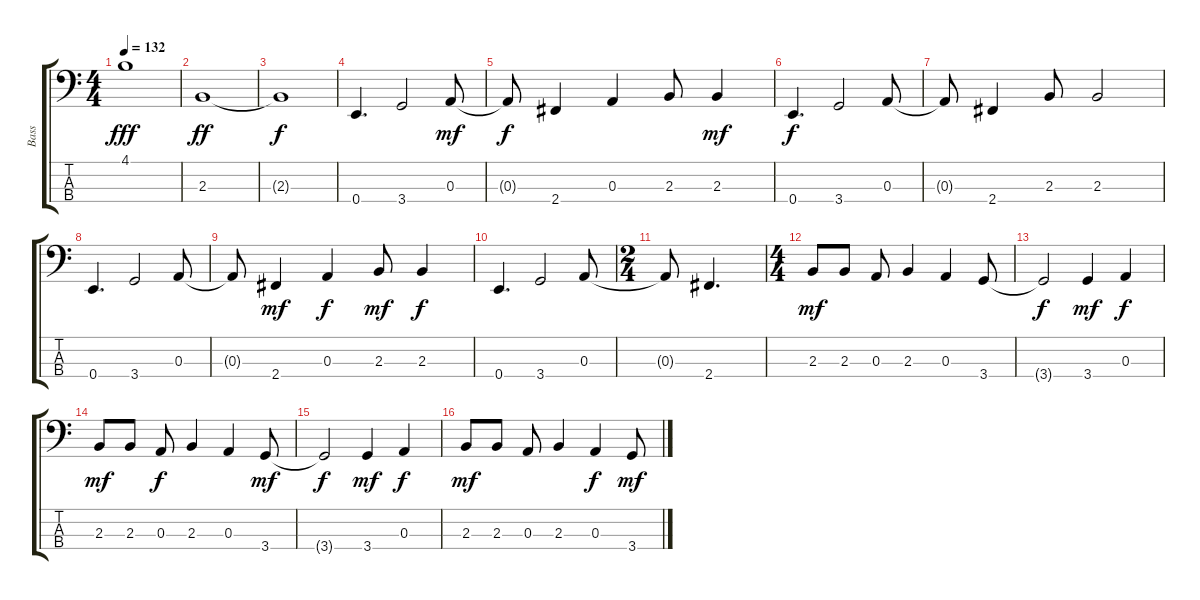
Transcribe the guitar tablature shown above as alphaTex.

\track ("Bass" "Bass") {instrument acousticbass}
\staff {score tabs}
\tuning (G2 D2 A1 E1) {hide}
\ts (4 4)
\tempo 132
\clef f4
\ks c
4.1.1{dy fff} |
2.3.1{dy ff} |
2.3{t}.1{dy f} |
0.4.4{d} 3.4.2 0.3.8{dy mf} |
0.3{t}.8{dy f} 2.4.4 0.3.4 2.3.8 2.3.4{dy mf} |
0.4.4{d dy f} 3.4.2 0.3.8 |
0.3{t}.8 2.4.4 2.3.8 2.3.2 |
0.4.4{d} 3.4.2 0.3.8 |
0.3{t}.8 2.4.4{dy mf} 0.3.4{dy f} 2.3.8{dy mf} 2.3.4{dy f} |
0.4.4{d} 3.4.2 0.3.8 |
\ts (2 4)
0.3{t}.8 2.4.4{d} |
\ts (4 4)
2.3.8{dy mf} 2.3.8 0.3.8 2.3.4 0.3.4 3.4.8 |
3.4{t}.2{dy f} 3.4.4{dy mf} 0.3.4{dy f} |
2.3.8{dy mf} 2.3.8 0.3.8{dy f} 2.3.4 0.3.4 3.4.8{dy mf} |
3.4{t}.2{dy f} 3.4.4{dy mf} 0.3.4{dy f} |
2.3.8{dy mf} 2.3.8 0.3.8 2.3.4 0.3.4{dy f} 3.4.8{dy mf}
